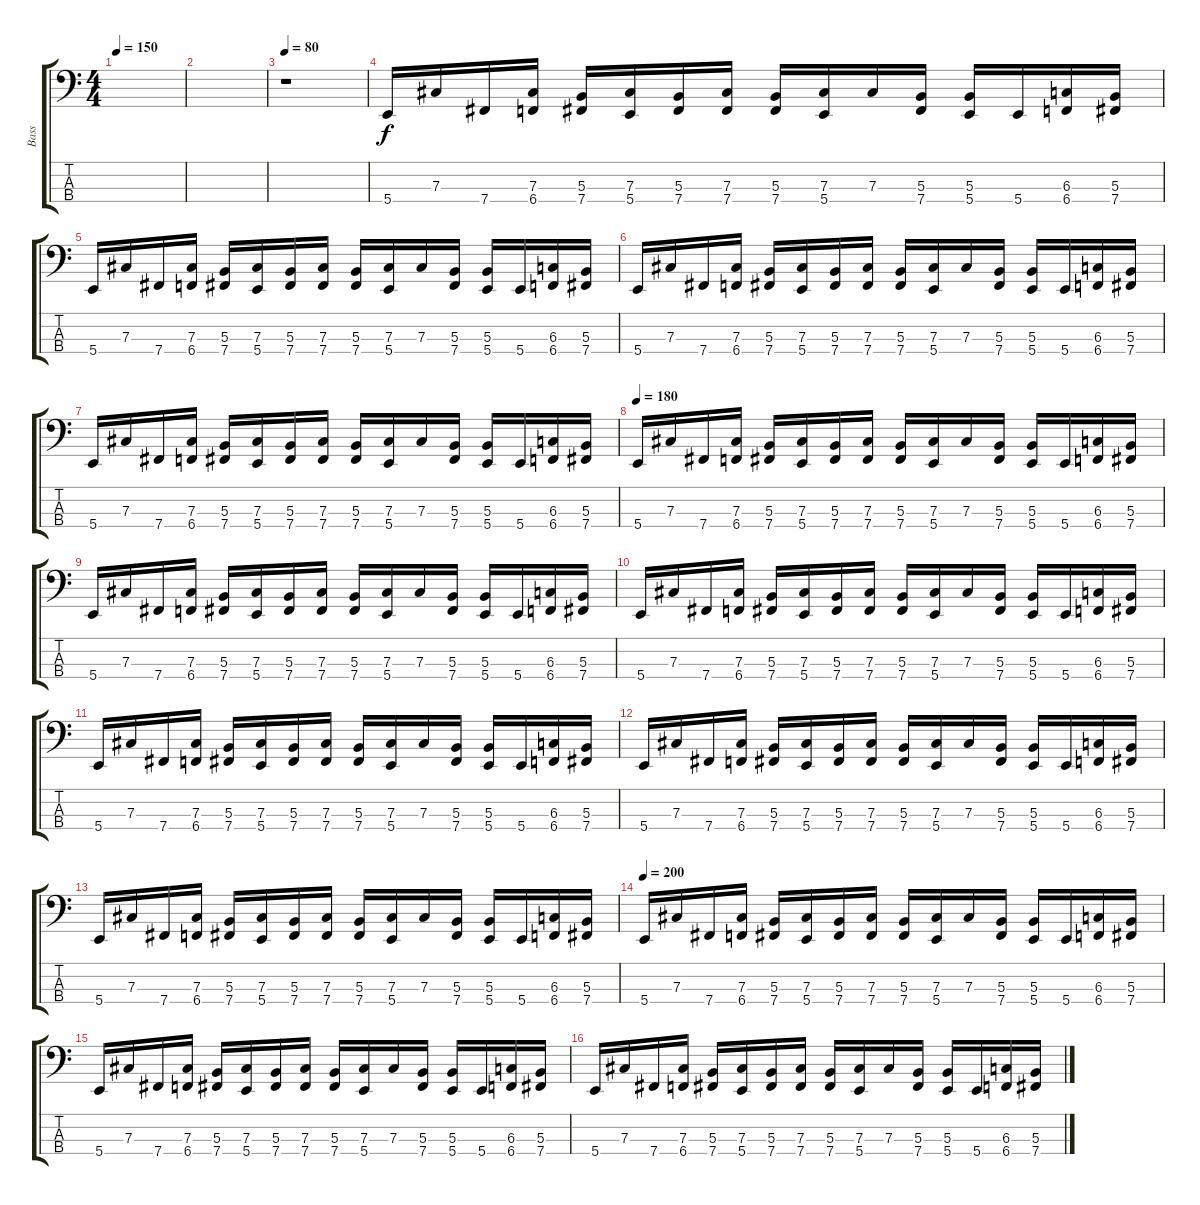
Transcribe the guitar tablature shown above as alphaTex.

\track ("Bass" "Bass") {instrument slapbass1}
\staff {score tabs}
\tuning (E2 B1 Gb1 B0) {hide}
\ts (4 4)
\tempo 150
\clef f4
\ks c
|
|
\tempo 80
r.1 |
5.4.16 7.3.16 7.4.16 (7.3 6.4).16 (5.3 7.4).16 (7.3 5.4).16 (5.3 7.4).16 (7.3 7.4).16 (5.3 7.4).16 (7.3 5.4).16 7.3.16 (5.3 7.4).16 (5.3 5.4).16 5.4.16 (6.3 6.4).16 (5.3 7.4).16 |
5.4.16 7.3.16 7.4.16 (7.3 6.4).16 (5.3 7.4).16 (7.3 5.4).16 (5.3 7.4).16 (7.3 7.4).16 (5.3 7.4).16 (7.3 5.4).16 7.3.16 (5.3 7.4).16 (5.3 5.4).16 5.4.16 (6.3 6.4).16 (5.3 7.4).16 |
5.4.16 7.3.16 7.4.16 (7.3 6.4).16 (5.3 7.4).16 (7.3 5.4).16 (5.3 7.4).16 (7.3 7.4).16 (5.3 7.4).16 (7.3 5.4).16 7.3.16 (5.3 7.4).16 (5.3 5.4).16 5.4.16 (6.3 6.4).16 (5.3 7.4).16 |
5.4.16 7.3.16 7.4.16 (7.3 6.4).16 (5.3 7.4).16 (7.3 5.4).16 (5.3 7.4).16 (7.3 7.4).16 (5.3 7.4).16 (7.3 5.4).16 7.3.16 (5.3 7.4).16 (5.3 5.4).16 5.4.16 (6.3 6.4).16 (5.3 7.4).16 |
\tempo 180
5.4.16{instrument slapbass1} 7.3.16 7.4.16 (7.3 6.4).16 (5.3 7.4).16 (7.3 5.4).16 (5.3 7.4).16 (7.3 7.4).16 (5.3 7.4).16 (7.3 5.4).16 7.3.16 (5.3 7.4).16 (5.3 5.4).16 5.4.16 (6.3 6.4).16 (5.3 7.4).16 |
5.4.16 7.3.16 7.4.16 (7.3 6.4).16 (5.3 7.4).16 (7.3 5.4).16 (5.3 7.4).16 (7.3 7.4).16 (5.3 7.4).16 (7.3 5.4).16 7.3.16 (5.3 7.4).16 (5.3 5.4).16 5.4.16 (6.3 6.4).16 (5.3 7.4).16 |
5.4.16 7.3.16 7.4.16 (7.3 6.4).16 (5.3 7.4).16 (7.3 5.4).16 (5.3 7.4).16 (7.3 7.4).16 (5.3 7.4).16 (7.3 5.4).16 7.3.16 (5.3 7.4).16 (5.3 5.4).16 5.4.16 (6.3 6.4).16 (5.3 7.4).16 |
5.4.16 7.3.16 7.4.16 (7.3 6.4).16 (5.3 7.4).16 (7.3 5.4).16 (5.3 7.4).16 (7.3 7.4).16 (5.3 7.4).16 (7.3 5.4).16 7.3.16 (5.3 7.4).16 (5.3 5.4).16 5.4.16 (6.3 6.4).16 (5.3 7.4).16 |
5.4.16 7.3.16 7.4.16 (7.3 6.4).16 (5.3 7.4).16 (7.3 5.4).16 (5.3 7.4).16 (7.3 7.4).16 (5.3 7.4).16 (7.3 5.4).16 7.3.16 (5.3 7.4).16 (5.3 5.4).16 5.4.16 (6.3 6.4).16 (5.3 7.4).16 |
5.4.16 7.3.16 7.4.16 (7.3 6.4).16 (5.3 7.4).16 (7.3 5.4).16 (5.3 7.4).16 (7.3 7.4).16 (5.3 7.4).16 (7.3 5.4).16 7.3.16 (5.3 7.4).16 (5.3 5.4).16 5.4.16 (6.3 6.4).16 (5.3 7.4).16 |
\tempo 200
5.4.16 7.3.16 7.4.16 (7.3 6.4).16 (5.3 7.4).16 (7.3 5.4).16 (5.3 7.4).16 (7.3 7.4).16 (5.3 7.4).16 (7.3 5.4).16 7.3.16 (5.3 7.4).16 (5.3 5.4).16 5.4.16 (6.3 6.4).16 (5.3 7.4).16 |
5.4.16 7.3.16 7.4.16 (7.3 6.4).16 (5.3 7.4).16 (7.3 5.4).16 (5.3 7.4).16 (7.3 7.4).16 (5.3 7.4).16 (7.3 5.4).16 7.3.16 (5.3 7.4).16 (5.3 5.4).16 5.4.16 (6.3 6.4).16 (5.3 7.4).16 |
5.4.16 7.3.16 7.4.16 (7.3 6.4).16 (5.3 7.4).16 (7.3 5.4).16 (5.3 7.4).16 (7.3 7.4).16 (5.3 7.4).16 (7.3 5.4).16 7.3.16 (5.3 7.4).16 (5.3 5.4).16 5.4.16 (6.3 6.4).16 (5.3 7.4).16
